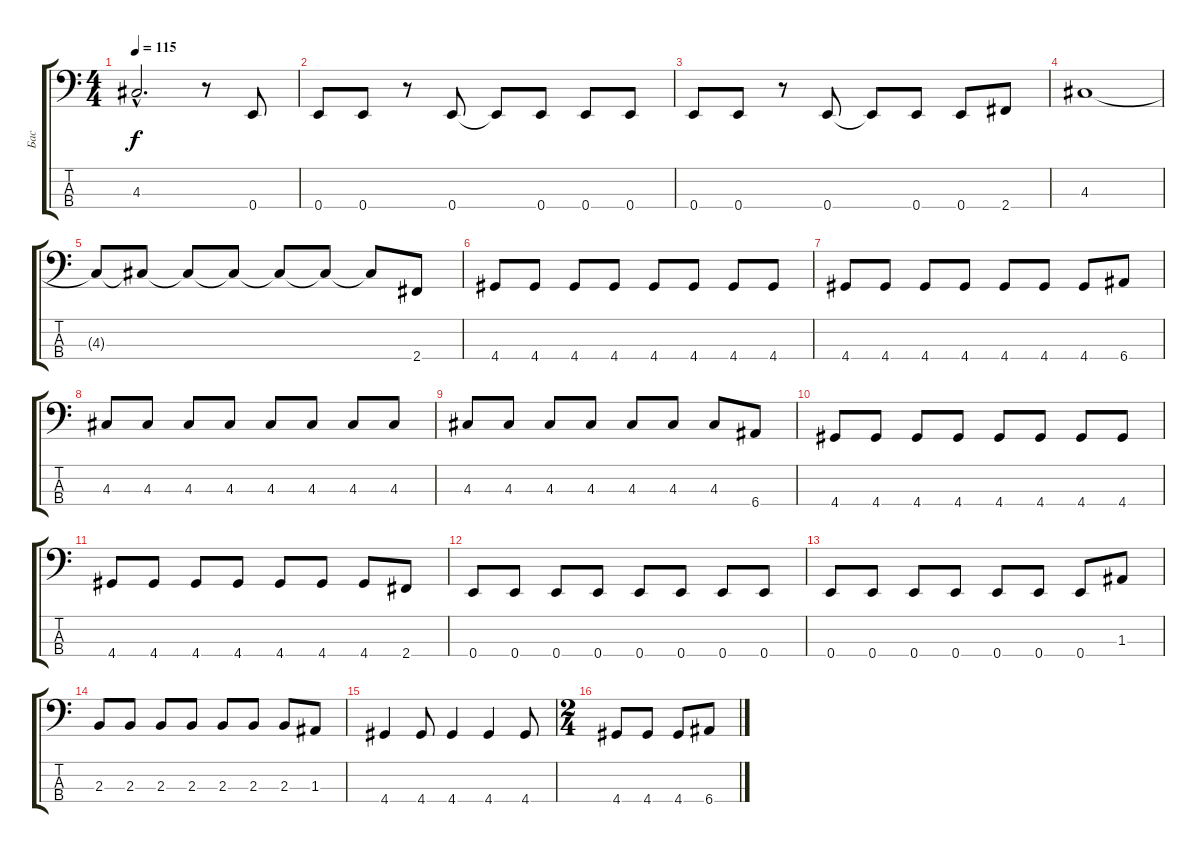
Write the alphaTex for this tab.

\track ("Бас" "Бас") {instrument electricbassfinger}
\staff {score tabs}
\tuning (G2 D2 A1 E1) {hide}
\ts (4 4)
\tempo 115
\clef f4
\ks c
4.3{hac t}.2{d dy f} r.8 0.4.8 |
0.4.8 0.4.8 r.8 0.4.8 0.4{t}.8 0.4.8 0.4.8 0.4.8 |
0.4.8 0.4.8 r.8 0.4.8 0.4{t}.8 0.4.8 0.4.8 2.4.8 |
4.3.1 |
4.3{t}.8 4.3{t}.8 4.3{t}.8 4.3{t}.8 4.3{t}.8 4.3{t}.8 4.3{t}.8 2.4.8 |
4.4.8 4.4.8 4.4.8 4.4.8 4.4.8 4.4.8 4.4.8 4.4.8 |
4.4.8 4.4.8 4.4.8 4.4.8 4.4.8 4.4.8 4.4.8 6.4.8 |
4.3.8 4.3.8 4.3.8 4.3.8 4.3.8 4.3.8 4.3.8 4.3.8 |
4.3.8 4.3.8 4.3.8 4.3.8 4.3.8 4.3.8 4.3.8 6.4.8 |
4.4.8 4.4.8 4.4.8 4.4.8 4.4.8 4.4.8 4.4.8 4.4.8 |
4.4.8 4.4.8 4.4.8 4.4.8 4.4.8 4.4.8 4.4.8 2.4.8 |
0.4.8 0.4.8 0.4.8 0.4.8 0.4.8 0.4.8 0.4.8 0.4.8 |
0.4.8 0.4.8 0.4.8 0.4.8 0.4.8 0.4.8 0.4.8 1.3.8 |
2.3.8 2.3.8 2.3.8 2.3.8 2.3.8 2.3.8 2.3.8 1.3.8 |
4.4.4 4.4.8 4.4.4 4.4.4 4.4.8 |
\ts (2 4)
4.4.8 4.4.8 4.4.8 6.4.8
